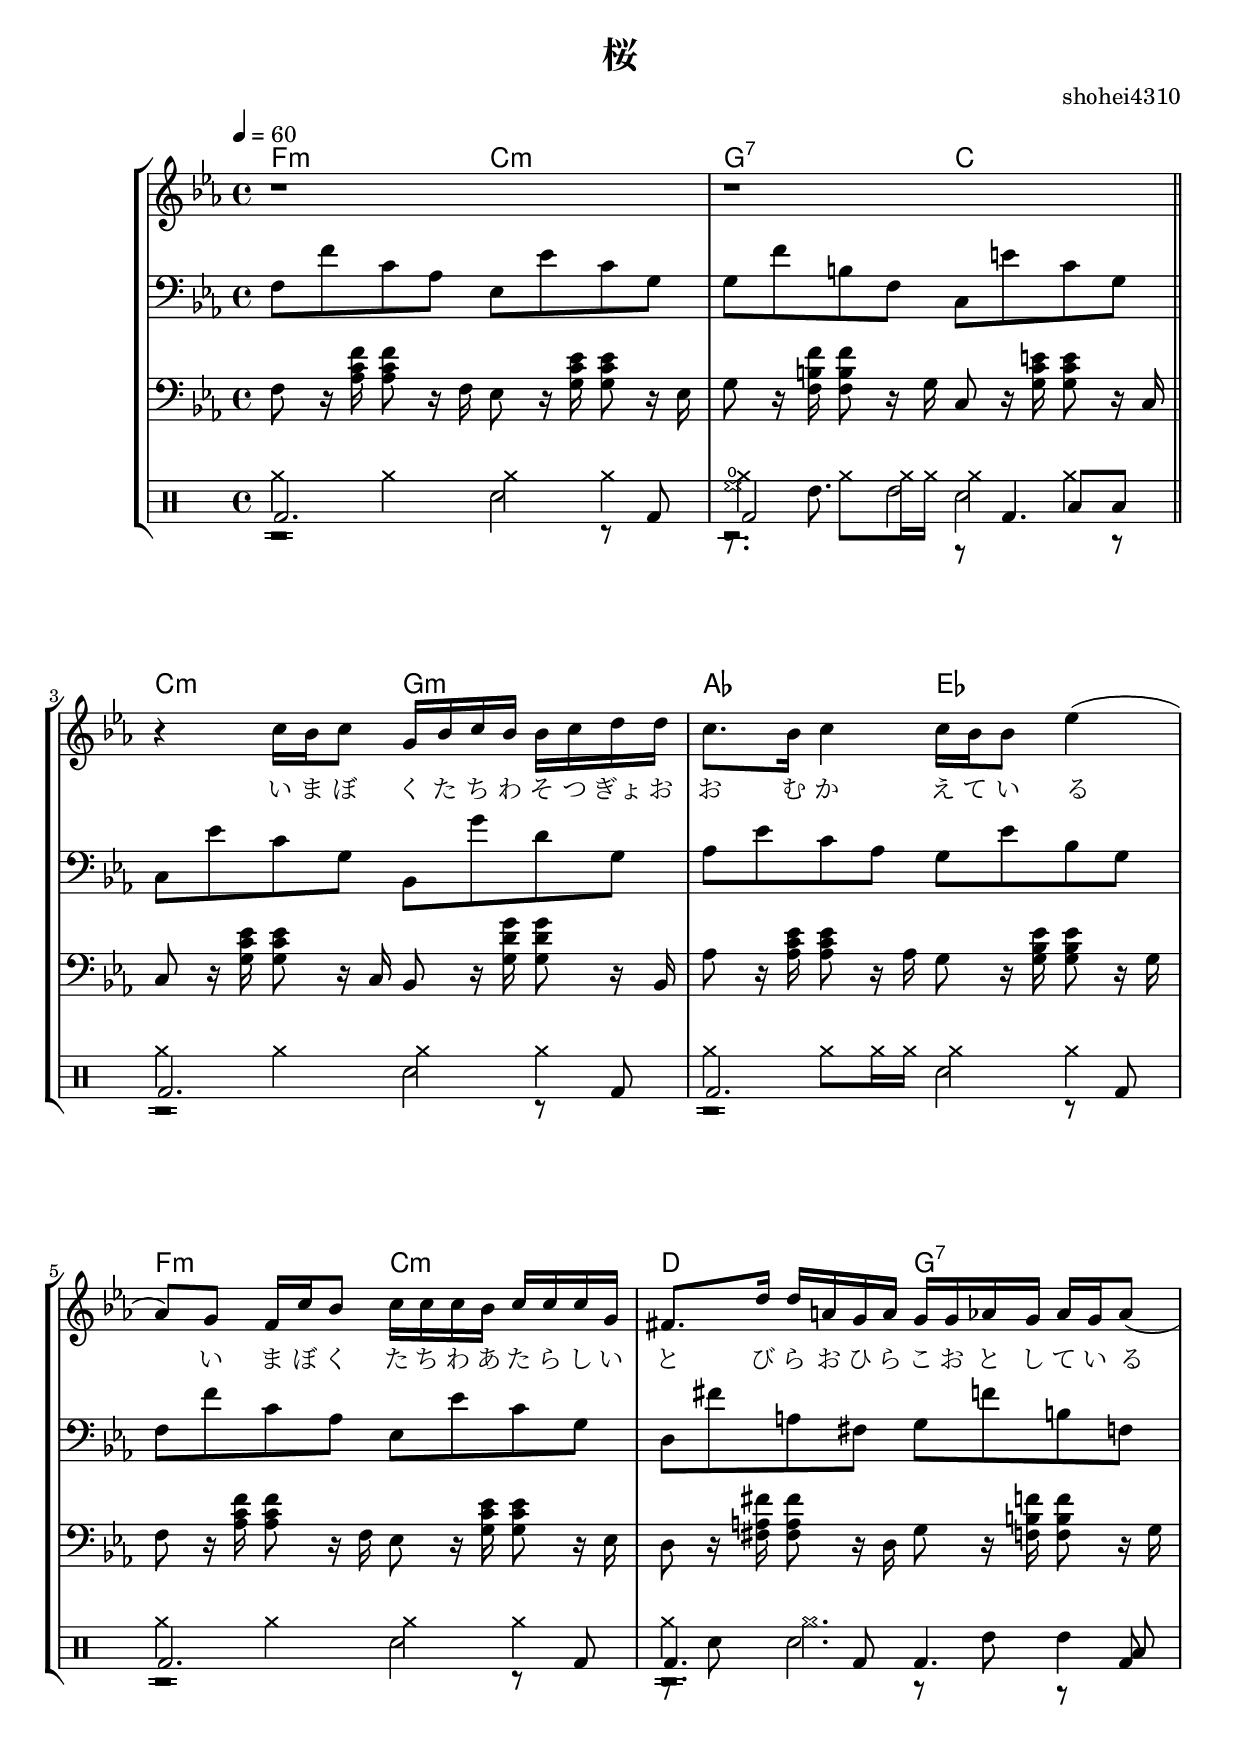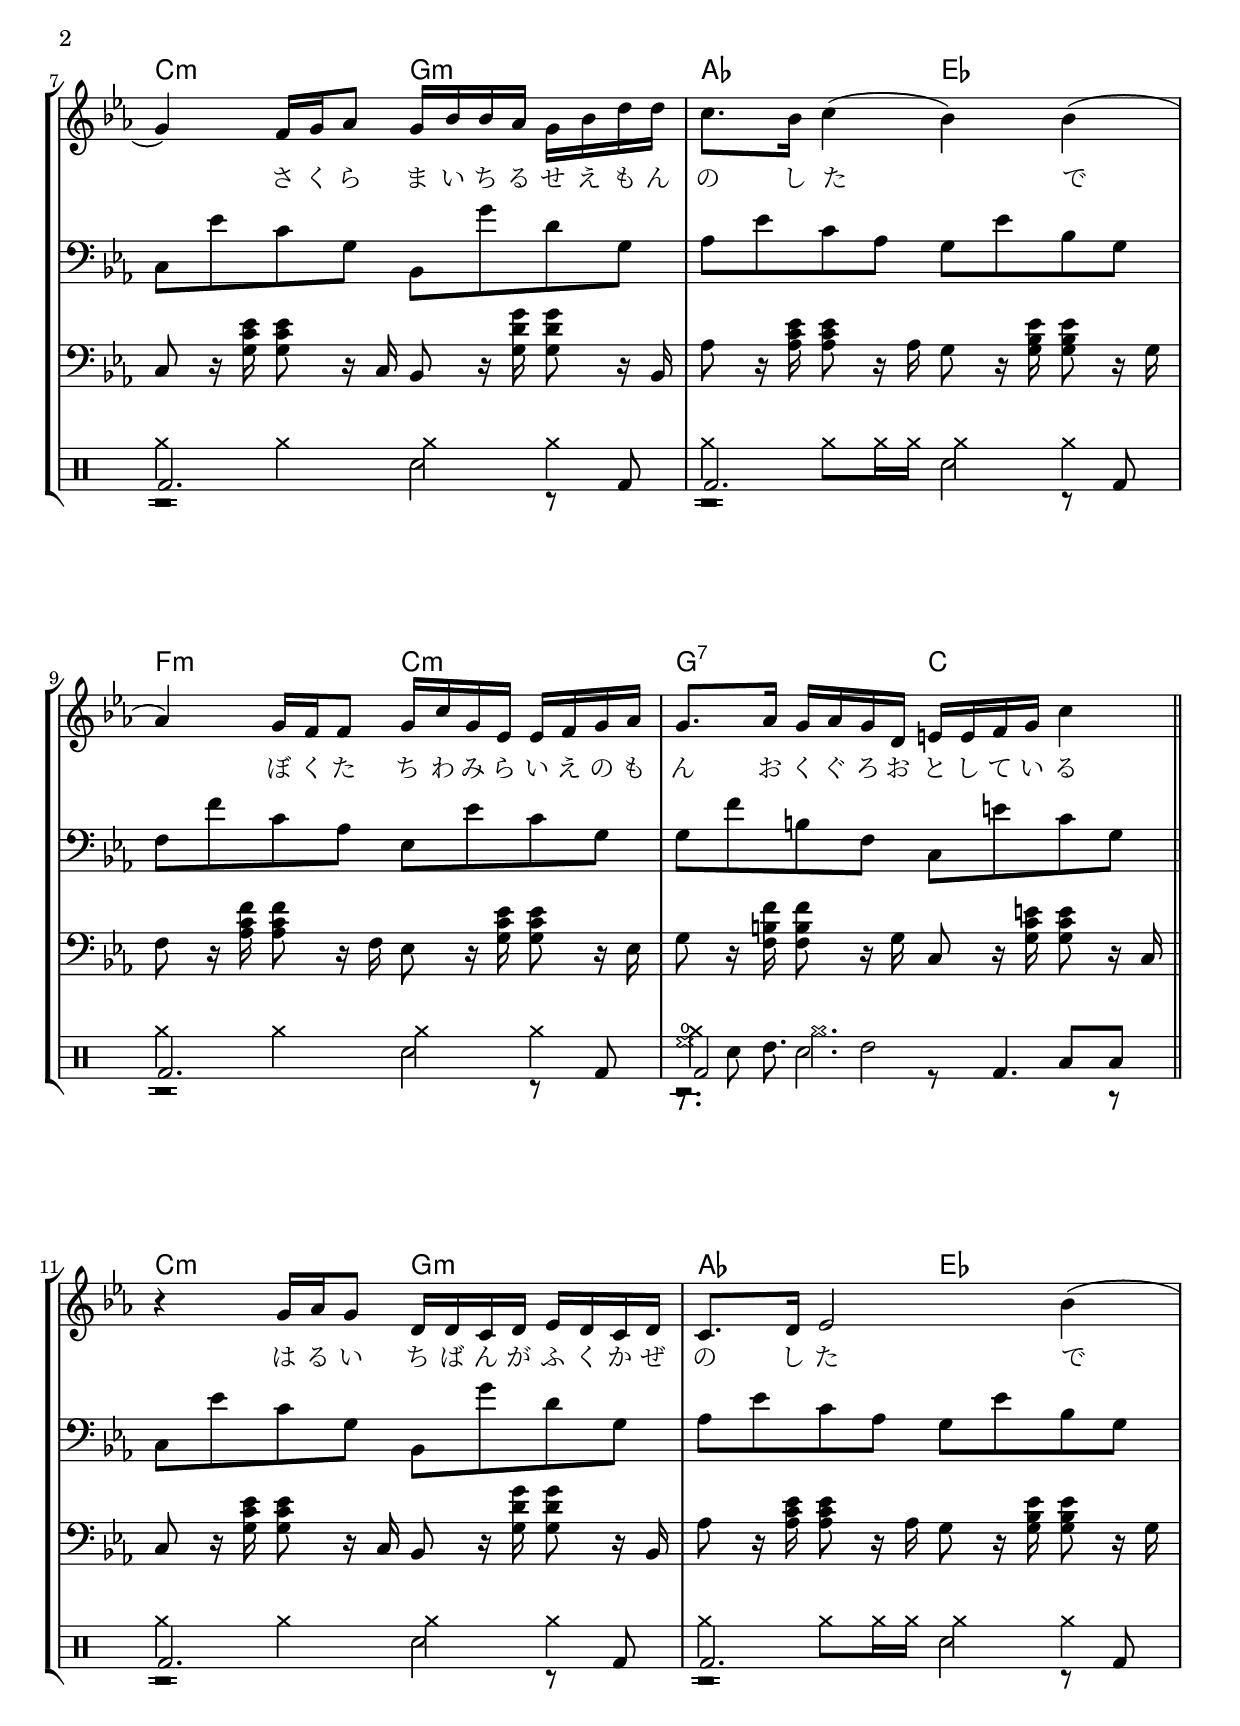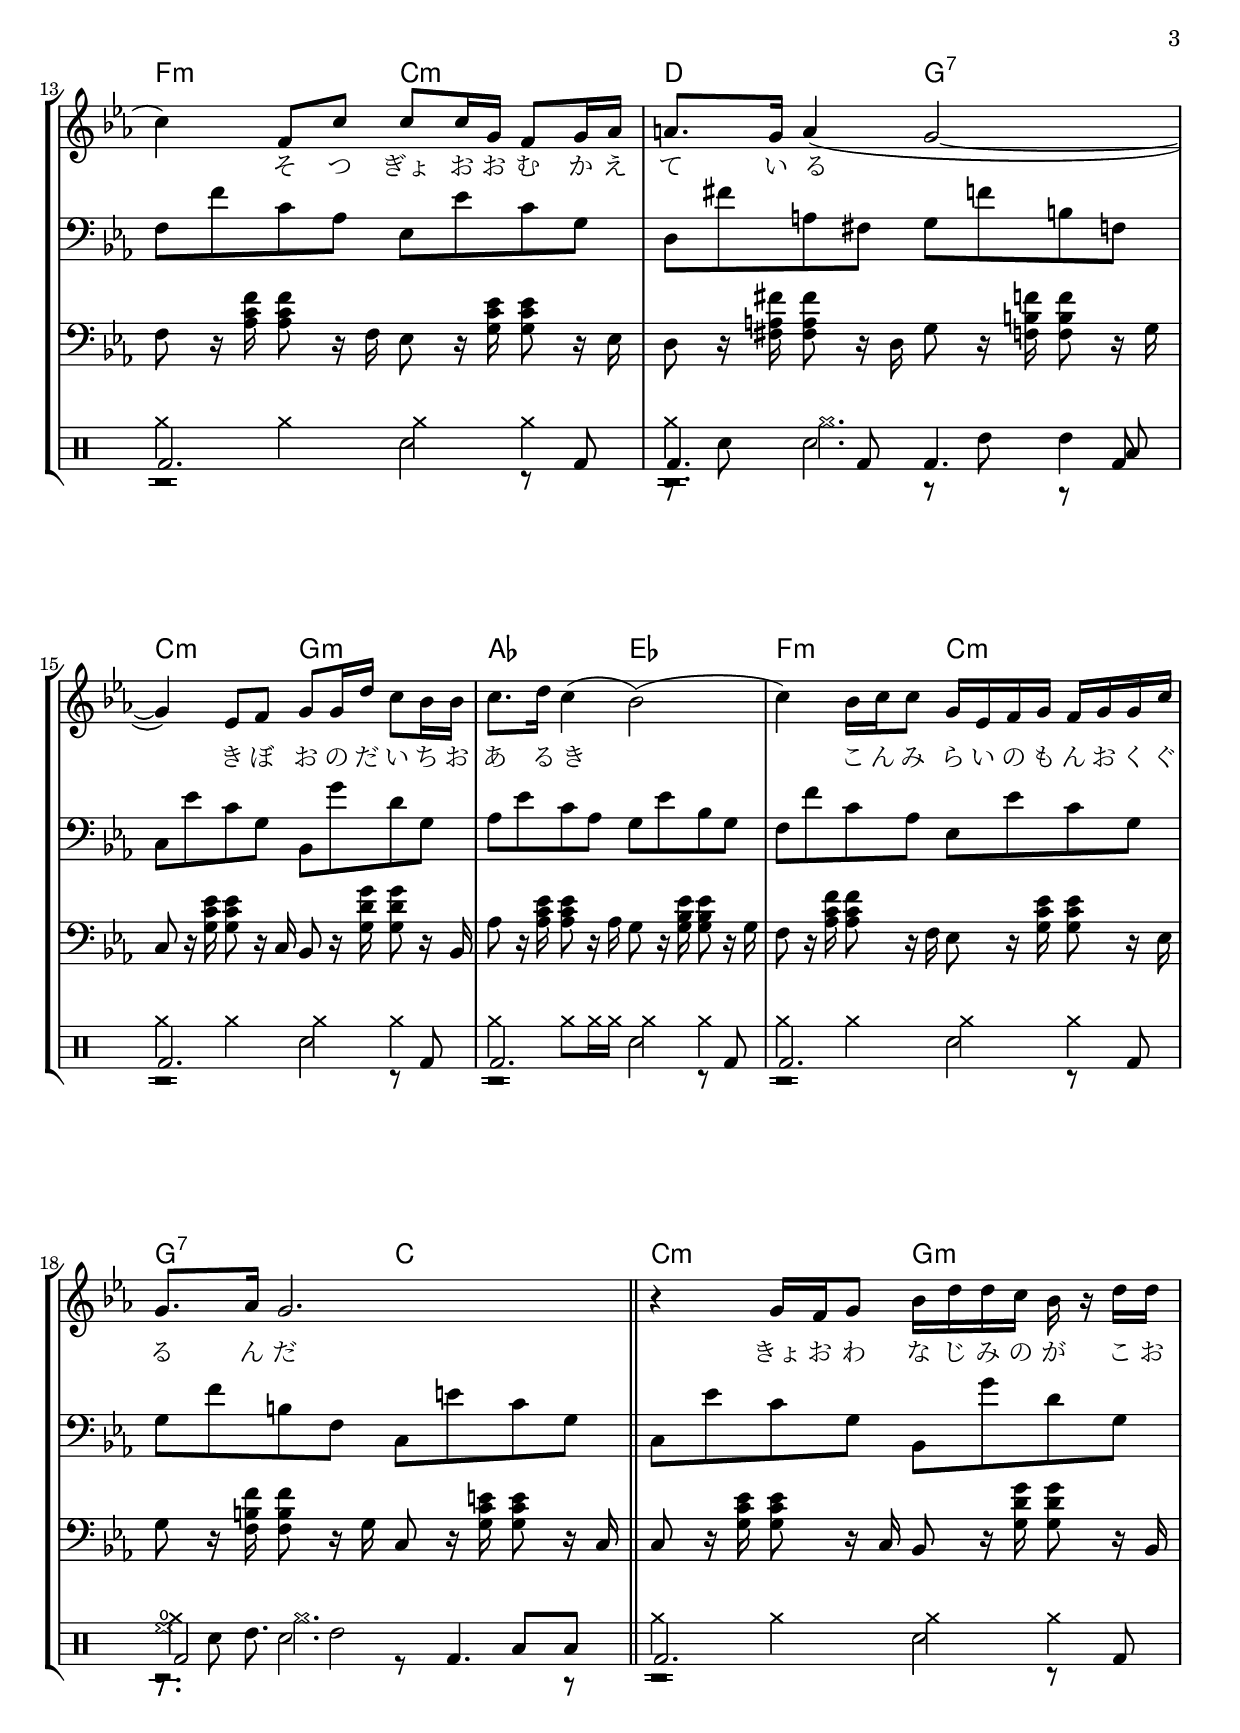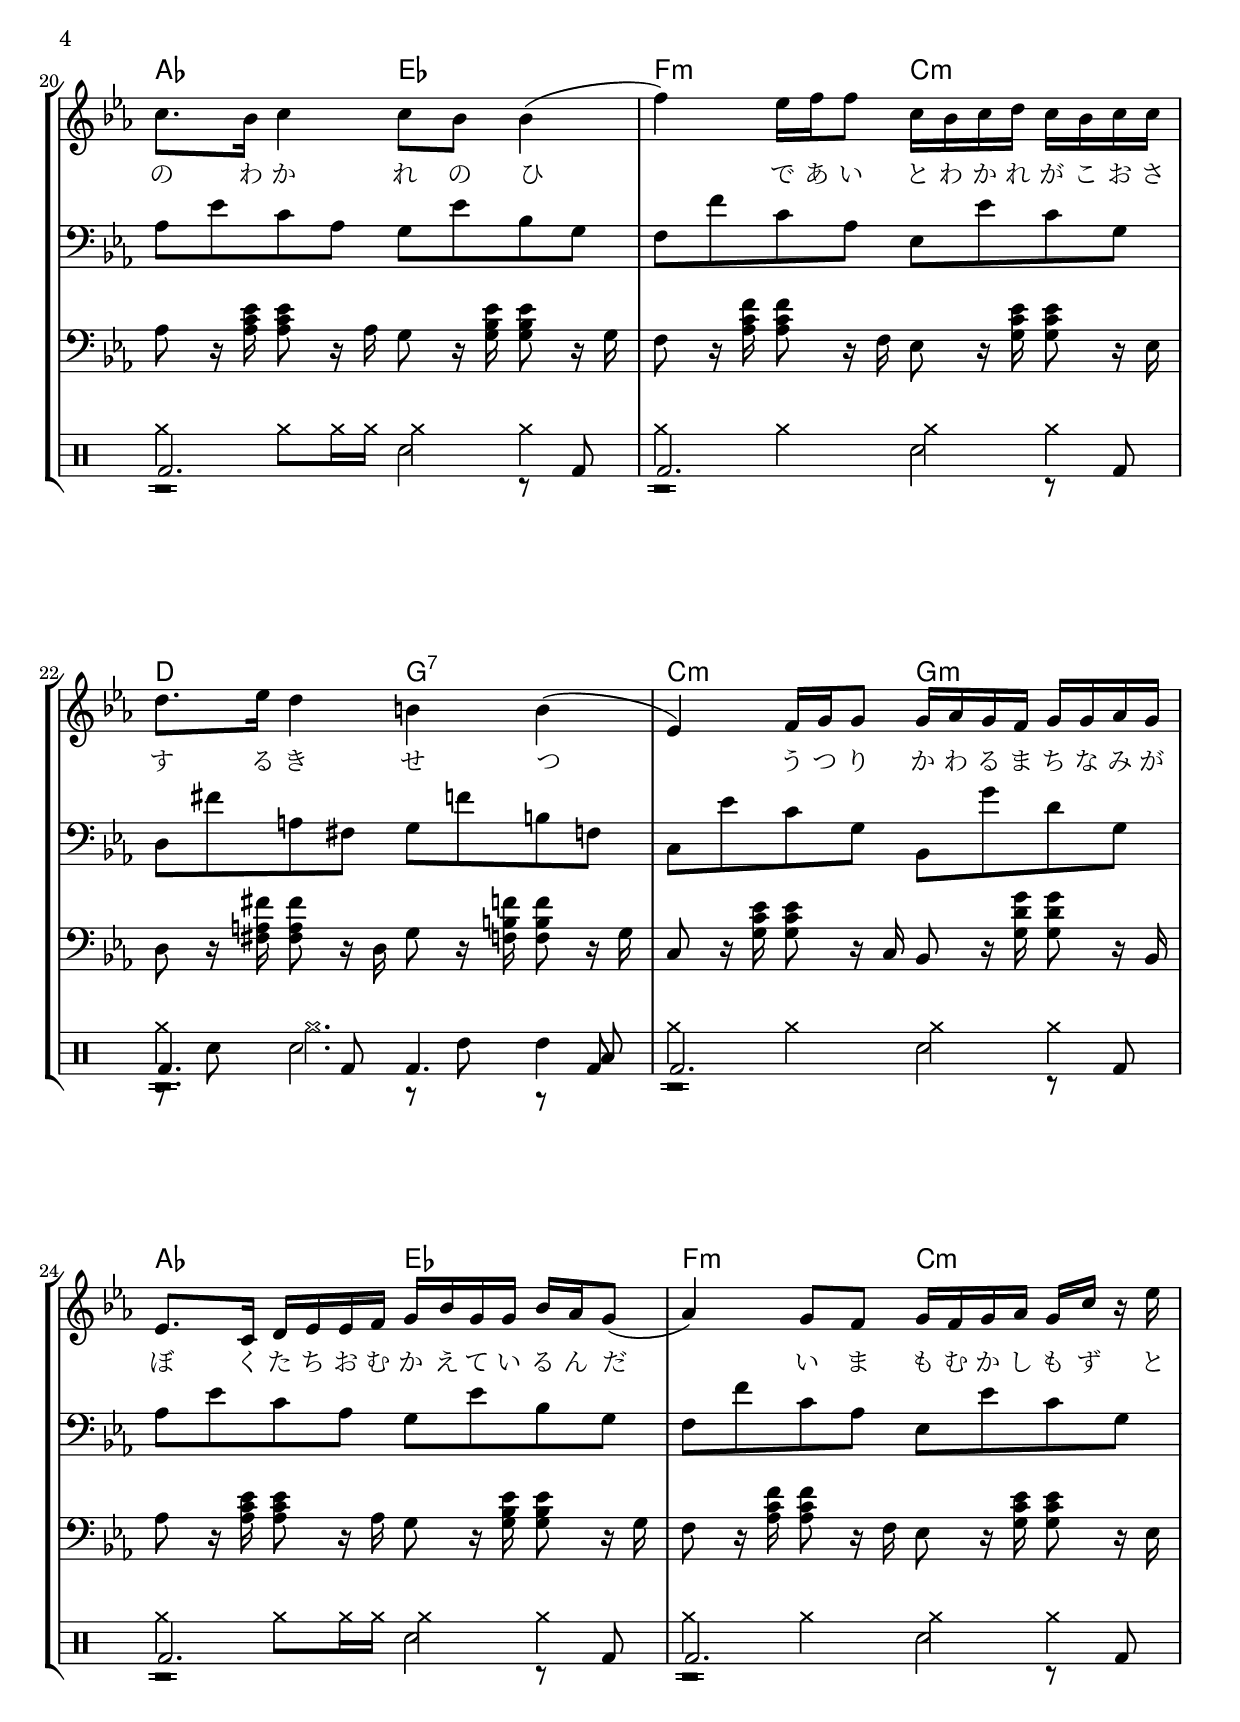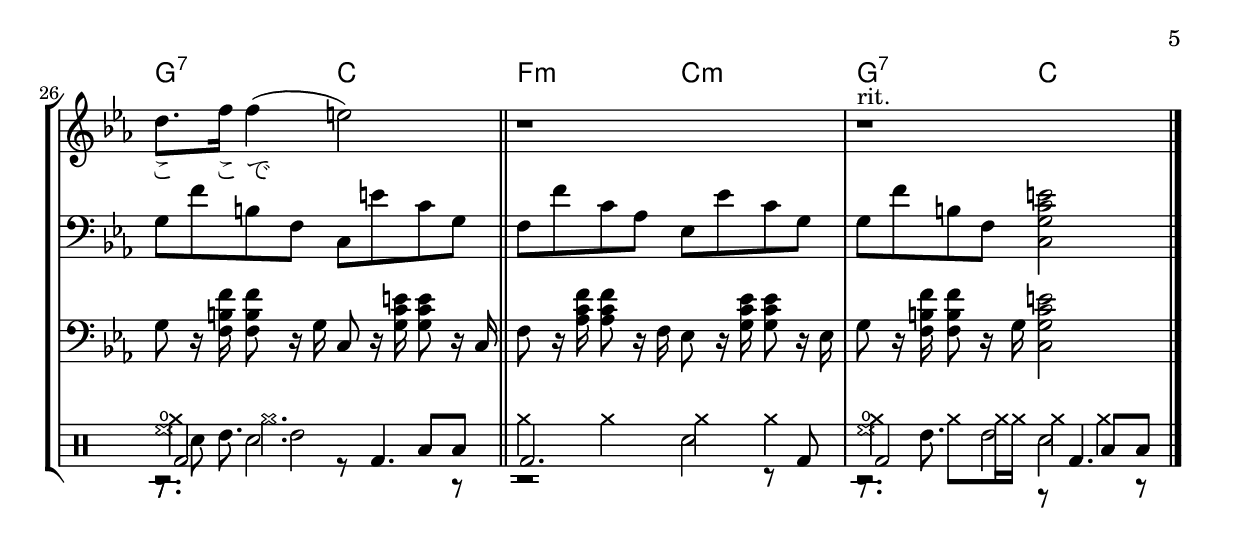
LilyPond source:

\version "2.12.1"

\header {
	title = \markup {桜}
	composer = \markup \center-column {shohei4310}
}

harmony = \chordmode {
	f2:m c:m g:7 c 

	c:m g:m as es f:m c:m d g:7 c:m g:m as es f:m c:m g:7 c 

	c:m g:m as es f:m c:m d g:7 c:m g:m as es f:m c:m g:7 c 

	c:m g:m as es f:m c:m d g:7 c:m g:m as es f:m c:m g:7 c 

	f:m c:m g:7 c 
}

melody = {
	\key es \major
	\tempo 4 = 60
	r1 | r1   
	\set Staff.midiInstrument = #"fss0.32"
	r4 c''16  bes'16  c''8  g'16  bes'16  c''16  bes'16  bes'16  c''16  d''16  d''16 
	c''8.  bes'16  c''4  c''16  bes'16  bes'8  es''4 
	(as'8)  g'8  f'16  c''16  bes'8  c''16  c''16  c''16  bes'16  c''16  c''16  c''16  g'16 
	fis'8.  d''16  d''16  a'16  g'16  a'16  g'16  g'16  as'16  g'16  as'16  g'16  as'8 
	(g'4)  f'16  g'16  as'8  g'16  bes'16  bes'16  as'16  g'16  bes'16  d''16  d''16 
	c''8.  bes'16  c''4  (bes'4)  bes'4 
	(as'4)  g'16  f'16  f'8  g'16  c''16  g'16  es'16  es'16  f'16  g'16  as'16 
	g'8.  as'16  g'16  as'16  g'16  d'16  e'16  e'16  f'16  g'16  c''4
	\set Staff.midiInstrument = #"fss0.32"
	r4 g'16  as'16  g'8  d'16  d'16  c'16  d'16  es'16  d'16  c'16  d'16 
	c'8.  d'16  es'2  bes'4 
	(c''4)  f'8  c''8  c''8  c''16  g'16  f'8  g'16  as'16 
	a'8.  g'16  a'4  (g'2~ 
	g'4)  es'8  f'8  g'8  g'16  d''16  c''8  bes'16  bes'16 
	c''8.  d''16  c''4  (bes'2) 
	(c''4)  bes'16  c''16  c''8  g'16  es'16  f'16  g'16  f'16  g'16  g'16  c''16 
	g'8.  as'16  g'2.
	\set Staff.midiInstrument = #"fss0.32"
	r4 g'16  f'16  g'8  bes'16  d''16  d''16  c''16  bes'16  r16  d''16  d''16 
	c''8.  bes'16  c''4  c''8  bes'8  bes'4 
	(f''4)  es''16  f''16  f''8  c''16  bes'16  c''16  d''16  c''16  bes'16  c''16  c''16 
	d''8.  es''16  d''4  b'4  b'4 
	(es'4)  f'16  g'16  g'8  g'16  as'16  g'16  f'16  g'16  g'16  as'16  g'16 
	es'8.  c'16  d'16  es'16  es'16  f'16  g'16  bes'16  g'16  g'16  bes'16  as'16  g'8 
	(as'4)  g'8  f'8  g'16  f'16  g'16  as'16  g'16  c''16  r16  es''16 
	d''8.  f''16  f''4  (e''2)
	r1 | r1^"rit." \bar "|."
}

words = \lyricmode {
	
	い  ま  ぼ  く  た  ち  わ  そ  つ  ぎょ  お  お  む  か  え  て  い  る  い  ま  ぼ  く  た  ち  わ  あ  た  ら  し  い  と  び  ら  お  ひ  ら  こ  お  と  し  て  い  る  さ  く  ら  ま  い  ち  る  せ  え  も  ん  の  し  た  で  ぼ  く  た  ち  わ  み  ら  い  え  の  も  ん  お  く  ぐ  ろ  お  と  し  て  い  る  
	は  る  い  ち  ば  ん  が  ふ  く  か  ぜ  の  し  た  で  そ  つ  ぎょ  お  お  む  か  え  て  い  る  き  ぼ  お  の  だ  い  ち  お  あ  る  き  こ  ん  み  ら  い  の  も  ん  お  く  ぐ  る  ん  だ  
	きょ  お  わ  な  じ  み  の  が  こ  お  の  わ  か  れ  の  ひ  で  あ  い  と  わ  か  れ  が  こ  お  さ  す  る  き  せ  つ  う  つ  り  か  わ  る  ま  ち  な  み  が  ぼ  く  た  ち  お  む  か  え  て  い  る  ん  だ  い  ま  も  む  か  し  も  ず  と  こ  こ  で  
	
}

tempochange = {
	\tempo 4 = 60
	r1 | r1 \bar "||"
	\tempo 4 = 60
	r1 | r1 | r1 | r1 | r1 | r1 | r1 | r1 \bar "||"
	\tempo 4 = 60
	r1 | r1 | r1 | r1 | r1 | r1 | r1 | r1 \bar "||"
	\tempo 4 = 60
	r1 | r1 | r1 | r1 | r1 | r1 | r1 | r1 \bar "||"
	\tempo 4 = 60
	r1 | \tempo 4 = 45 r2 \tempo 4 = 40 r2 \bar "|."
}

mainacc = {
	\clef bass
	\set Staff.midiInstrument = #"Cello"
	\key es \major
	\tempo 4 = 60
	f8 f' c' as
	es8 es' c' g
	g8 f' b f
	c8 e' c' g
	\bar "||"

	\set Staff.midiInstrument = #"Cello"
	c8 es' c' g
	bes,8 g' d' g
	as8 es' c' as
	g8 es' bes g
	f8 f' c' as
	es8 es' c' g
	d8 fis' a fis
	g8 f' b f
	c8 es' c' g
	bes,8 g' d' g
	as8 es' c' as
	g8 es' bes g
	f8 f' c' as
	es8 es' c' g
	g8 f' b f
	c8 e' c' g
	\bar "||"

	\set Staff.midiInstrument = #"Cello"
	c8 es' c' g
	bes,8 g' d' g
	as8 es' c' as
	g8 es' bes g
	f8 f' c' as
	es8 es' c' g
	d8 fis' a fis
	g8 f' b f
	c8 es' c' g
	bes,8 g' d' g
	as8 es' c' as
	g8 es' bes g
	f8 f' c' as
	es8 es' c' g
	g8 f' b f
	c8 e' c' g
	\bar "||"

	\set Staff.midiInstrument = #"Cello"
	c8 es' c' g
	bes,8 g' d' g
	as8 es' c' as
	g8 es' bes g
	f8 f' c' as
	es8 es' c' g
	d8 fis' a fis
	g8 f' b f
	c8 es' c' g
	bes,8 g' d' g
	as8 es' c' as
	g8 es' bes g
	f8 f' c' as
	es8 es' c' g
	g8 f' b f
	c8 e' c' g
	\bar "||"

	\set Staff.midiInstrument = #"Cello"
	f8 f' c' as
	es8 es' c' g
	g8 f' b f
	<c g c' e'>2
	\bar "|."
}

subacc = {
	\clef bass
	\set Staff.midiInstrument = #"String Ensemble 1"
	\key es \major
	\tempo 4 = 60
	f8 r16 <as c' f'>16 <as c' f'>8 r16 f16
	es8 r16 <g c' es'>16 <g c' es'>8 r16 es16
	g8 r16 <f b f'>16 <f b f'>8 r16 g16
	c8 r16 <g c' e'>16 <g c' e'>8 r16 c16
	\bar "||"

	\set Staff.midiInstrument = #"String Ensemble 1"
	c8 r16 <g c' es'>16 <g c' es'>8 r16 c16
	bes,8 r16 <g d' g'>16 <g d' g'>8 r16 bes,16
	as8 r16 <as c' es'>16 <as c' es'>8 r16 as16
	g8 r16 <g bes es'>16 <g bes es'>8 r16 g16
	f8 r16 <as c' f'>16 <as c' f'>8 r16 f16
	es8 r16 <g c' es'>16 <g c' es'>8 r16 es16
	d8 r16 <fis a fis'>16 <fis a fis'>8 r16 d16
	g8 r16 <f b f'>16 <f b f'>8 r16 g16
	c8 r16 <g c' es'>16 <g c' es'>8 r16 c16
	bes,8 r16 <g d' g'>16 <g d' g'>8 r16 bes,16
	as8 r16 <as c' es'>16 <as c' es'>8 r16 as16
	g8 r16 <g bes es'>16 <g bes es'>8 r16 g16
	f8 r16 <as c' f'>16 <as c' f'>8 r16 f16
	es8 r16 <g c' es'>16 <g c' es'>8 r16 es16
	g8 r16 <f b f'>16 <f b f'>8 r16 g16
	c8 r16 <g c' e'>16 <g c' e'>8 r16 c16
	\bar "||"

	\set Staff.midiInstrument = #"String Ensemble 1"
	c8 r16 <g c' es'>16 <g c' es'>8 r16 c16
	bes,8 r16 <g d' g'>16 <g d' g'>8 r16 bes,16
	as8 r16 <as c' es'>16 <as c' es'>8 r16 as16
	g8 r16 <g bes es'>16 <g bes es'>8 r16 g16
	f8 r16 <as c' f'>16 <as c' f'>8 r16 f16
	es8 r16 <g c' es'>16 <g c' es'>8 r16 es16
	d8 r16 <fis a fis'>16 <fis a fis'>8 r16 d16
	g8 r16 <f b f'>16 <f b f'>8 r16 g16
	c8 r16 <g c' es'>16 <g c' es'>8 r16 c16
	bes,8 r16 <g d' g'>16 <g d' g'>8 r16 bes,16
	as8 r16 <as c' es'>16 <as c' es'>8 r16 as16
	g8 r16 <g bes es'>16 <g bes es'>8 r16 g16
	f8 r16 <as c' f'>16 <as c' f'>8 r16 f16
	es8 r16 <g c' es'>16 <g c' es'>8 r16 es16
	g8 r16 <f b f'>16 <f b f'>8 r16 g16
	c8 r16 <g c' e'>16 <g c' e'>8 r16 c16
	\bar "||"

	\set Staff.midiInstrument = #"String Ensemble 1"
	c8 r16 <g c' es'>16 <g c' es'>8 r16 c16
	bes,8 r16 <g d' g'>16 <g d' g'>8 r16 bes,16
	as8 r16 <as c' es'>16 <as c' es'>8 r16 as16
	g8 r16 <g bes es'>16 <g bes es'>8 r16 g16
	f8 r16 <as c' f'>16 <as c' f'>8 r16 f16
	es8 r16 <g c' es'>16 <g c' es'>8 r16 es16
	d8 r16 <fis a fis'>16 <fis a fis'>8 r16 d16
	g8 r16 <f b f'>16 <f b f'>8 r16 g16
	c8 r16 <g c' es'>16 <g c' es'>8 r16 c16
	bes,8 r16 <g d' g'>16 <g d' g'>8 r16 bes,16
	as8 r16 <as c' es'>16 <as c' es'>8 r16 as16
	g8 r16 <g bes es'>16 <g bes es'>8 r16 g16
	f8 r16 <as c' f'>16 <as c' f'>8 r16 f16
	es8 r16 <g c' es'>16 <g c' es'>8 r16 es16
	g8 r16 <f b f'>16 <f b f'>8 r16 g16
	c8 r16 <g c' e'>16 <g c' e'>8 r16 c16
	\bar "||"

	\set Staff.midiInstrument = #"String Ensemble 1"
	f8 r16 <as c' f'>16 <as c' f'>8 r16 f16
	es8 r16 <g c' es'>16 <g c' es'>8 r16 es16
	g8 r16 <f b f'>16 <f b f'>8 r16 g16
	<c g c' e'>2
	\bar "|."
}

percA = {
	\drummode {
	cymr4 cymr4 cymr4 cymr4  |cymr4 cymr8 cymr16 cymr16 cymr4 cymr4  \bar "||"
	cymr4 cymr4 cymr4 cymr4  |cymr4 cymr8 cymr16 cymr16 cymr4 cymr4  |cymr4 cymr4 cymr4 cymr4  |cymr4 cymr2.  |cymr4 cymr4 cymr4 cymr4  |cymr4 cymr8 cymr16 cymr16 cymr4 cymr4  |cymr4 cymr4 cymr4 cymr4  |cymr4 cymr2.  \bar "||"
	cymr4 cymr4 cymr4 cymr4  |cymr4 cymr8 cymr16 cymr16 cymr4 cymr4  |cymr4 cymr4 cymr4 cymr4  |cymr4 cymr2.  |cymr4 cymr4 cymr4 cymr4  |cymr4 cymr8 cymr16 cymr16 cymr4 cymr4  |cymr4 cymr4 cymr4 cymr4  |cymr4 cymr2.  \bar "||"
	cymr4 cymr4 cymr4 cymr4  |cymr4 cymr8 cymr16 cymr16 cymr4 cymr4  |cymr4 cymr4 cymr4 cymr4  |cymr4 cymr2.  |cymr4 cymr4 cymr4 cymr4  |cymr4 cymr8 cymr16 cymr16 cymr4 cymr4  |cymr4 cymr4 cymr4 cymr4  |cymr4 cymr2.  \bar "||"
	cymr4 cymr4 cymr4 cymr4  |cymr4 cymr8 cymr16 cymr16 cymr4 cymr4  \bar "|."
	}
}

percB = {
	\drummode {
	r2 sn2  |r2 sn2  \bar "||"
	r2 sn2  |r2 sn2  |r2 sn2  |r8 sn8 sn2.  |r2 sn2  |r2 sn2  |r2 sn2  |r8 sn8 sn2.  \bar "||"
	r2 sn2  |r2 sn2  |r2 sn2  |r8 sn8 sn2.  |r2 sn2  |r2 sn2  |r2 sn2  |r8 sn8 sn2.  \bar "||"
	r2 sn2  |r2 sn2  |r2 sn2  |r8 sn8 sn2.  |r2 sn2  |r2 sn2  |r2 sn2  |r8 sn8 sn2.  \bar "||"
	r2 sn2  |r2 sn2  \bar "|."
	}
}

percC = {
	\drummode {
	bd2. r8 bd8  |bd2 r8 bd4.  \bar "||"
	bd2. r8 bd8  |bd2. r8 bd8  |bd2. r8 bd8  |bd4. bd8 bd4. bd8  |bd2. r8 bd8  |bd2. r8 bd8  |bd2. r8 bd8  |bd2 r8 bd4.  \bar "||"
	bd2. r8 bd8  |bd2. r8 bd8  |bd2. r8 bd8  |bd4. bd8 bd4. bd8  |bd2. r8 bd8  |bd2. r8 bd8  |bd2. r8 bd8  |bd2 r8 bd4.  \bar "||"
	bd2. r8 bd8  |bd2. r8 bd8  |bd2. r8 bd8  |bd4. bd8 bd4. bd8  |bd2. r8 bd8  |bd2. r8 bd8  |bd2. r8 bd8  |bd2 r8 bd4.  \bar "||"
	bd2. r8 bd8  |bd2 r8 bd4.  \bar "|."
	}
}

percD = {
	\drummode {
	r1 |r8. tommh8. tommh2 r8  \bar "||"
	r1 |r1 |r1 |r2 r8 tommh8 tommh4  |r1 |r1 |r1 |r8. tommh8. tommh2 r8  \bar "||"
	r1 |r1 |r1 |r2 r8 tommh8 tommh4  |r1 |r1 |r1 |r8. tommh8. tommh2 r8  \bar "||"
	r1 |r1 |r1 |r2 r8 tommh8 tommh4  |r1 |r1 |r1 |r8. tommh8. tommh2 r8  \bar "||"
	r1 |r8. tommh8. tommh2 r8  \bar "|."
	}
}

percE = {
	\drummode {
	r1 |r2. toml8 toml8  \bar "||"
	r1 |r1 |r1 |r2. r8 toml8  |r1 |r1 |r1 |r2. toml8 toml8  \bar "||"
	r1 |r1 |r1 |r2. r8 toml8  |r1 |r1 |r1 |r2. toml8 toml8  \bar "||"
	r1 |r1 |r1 |r2. r8 toml8  |r1 |r1 |r1 |r2. toml8 toml8  \bar "||"
	r1 |r2. toml8 toml8  \bar "|."
	}
}

percF = {
	\drummode {
	r1 |hho1  \bar "||"
	r1 |r1 |r1 |r1 |r1 |r1 |r1 |hho1  \bar "||"
	r1 |r1 |r1 |r1 |r1 |r1 |r1 |hho1  \bar "||"
	r1 |r1 |r1 |r1 |r1 |r1 |r1 |hho1  \bar "||"
	r1 |hho1  \bar "|."
	}
}

\score {
	<<
		\new StaffGroup <<
			\new ChordNames {\harmony}
			\new Voice = "melody" {\melody}
			\new Lyrics \lyricsto "melody" \words
			\new Staff = "mainacc" {\mainacc}
			\new Staff = "subacc" {\subacc}
			\new DrumStaff <<
				\new DrumVoice {\percA}
				\new DrumVoice {\percB}
				\new DrumVoice {\percC}
				\new DrumVoice {\percD}
				\new DrumVoice {\percE}
				\new DrumVoice {\percF}
			>>
		>>
	>>
	\layout { }
}
